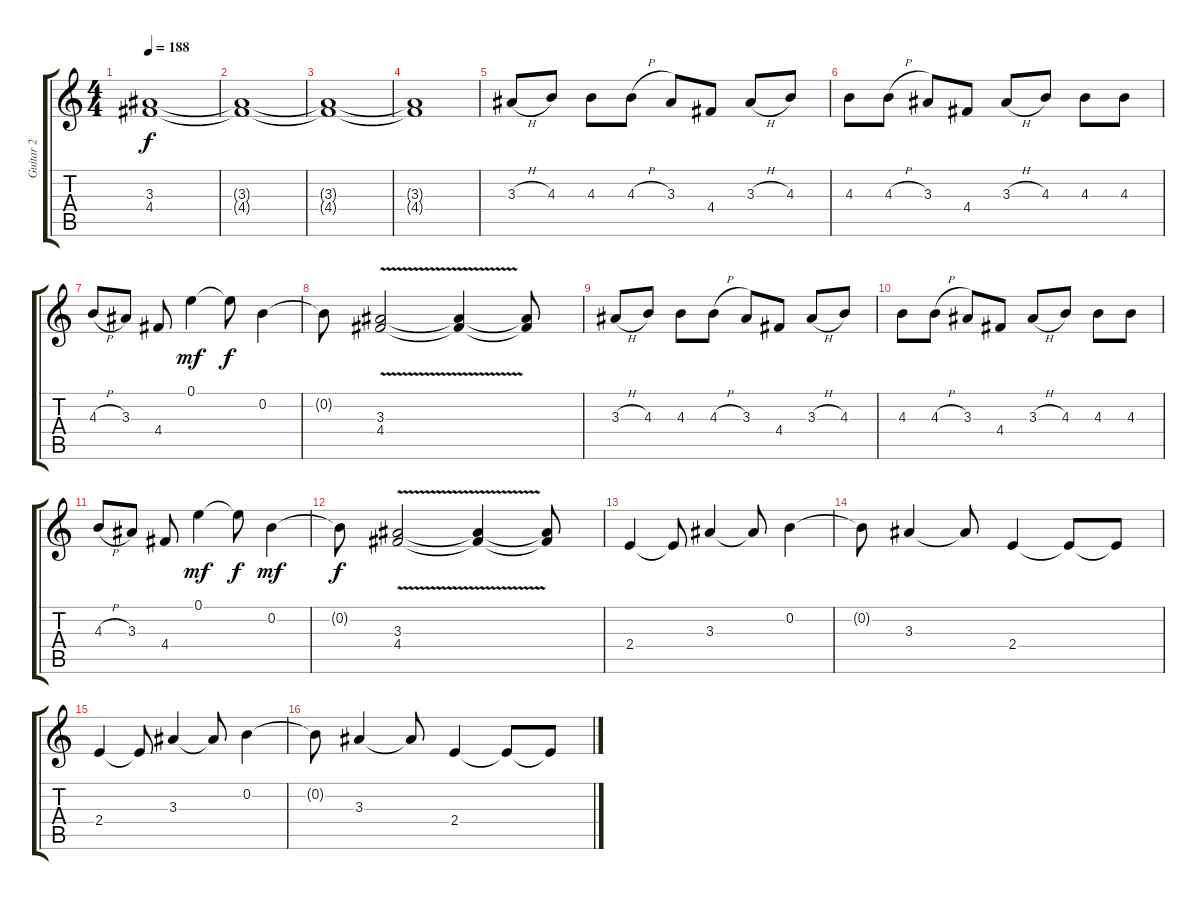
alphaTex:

\track ("Guitar 2" "Guitar 2") {instrument distortionguitar}
\staff {score tabs}
\tuning (E4 B3 G3 D3 A2 E2) {hide}
\ts (4 4)
\tempo 188
\clef g2
\ks c
(3.3 4.4).1{dy f} |
(3.3{t} 4.4{t}).1{volume 6} |
(3.3{t} 4.4{t}).1 |
(3.3{t} 4.4{t}).1 |
3.3{h}.8{volume 12} 4.3.8 4.3.8 4.3{h}.8 3.3.8 4.4.8 3.3{h}.8 4.3.8 |
4.3.8 4.3{h}.8 3.3.8 4.4.8 3.3{h}.8 4.3.8 4.3.8 4.3.8 |
4.3{h}.8 3.3.8 4.4.8 0.1.4{dy mf} 0.1{t}.8{dy f} 0.2.4 |
0.2{t}.8 (3.3{v} 4.4{v}).2 (3.3{t} 4.4{t}).4 (3.3{t} 4.4{t}).8 |
3.3{h}.8 4.3.8 4.3.8 4.3{h}.8 3.3.8 4.4.8 3.3{h}.8 4.3.8 |
4.3.8 4.3{h}.8 3.3.8 4.4.8 3.3{h}.8 4.3.8 4.3.8 4.3.8 |
4.3{h}.8 3.3.8 4.4.8 0.1.4{dy mf} 0.1{t}.8{dy f} 0.2.4{dy mf} |
0.2{t}.8{dy f} (3.3{v} 4.4{v}).2 (3.3{t} 4.4{t}).4 (3.3{t} 4.4{t}).8 |
2.4.4 2.4{t}.8 3.3.4 3.3{t}.8 0.2.4 |
0.2{t}.8 3.3.4 3.3{t}.8 2.4.4 2.4{t}.8 2.4{t}.8 |
2.4.4 2.4{t}.8 3.3.4 3.3{t}.8 0.2.4 |
0.2{t}.8 3.3.4 3.3{t}.8 2.4.4 2.4{t}.8 2.4{t}.8
